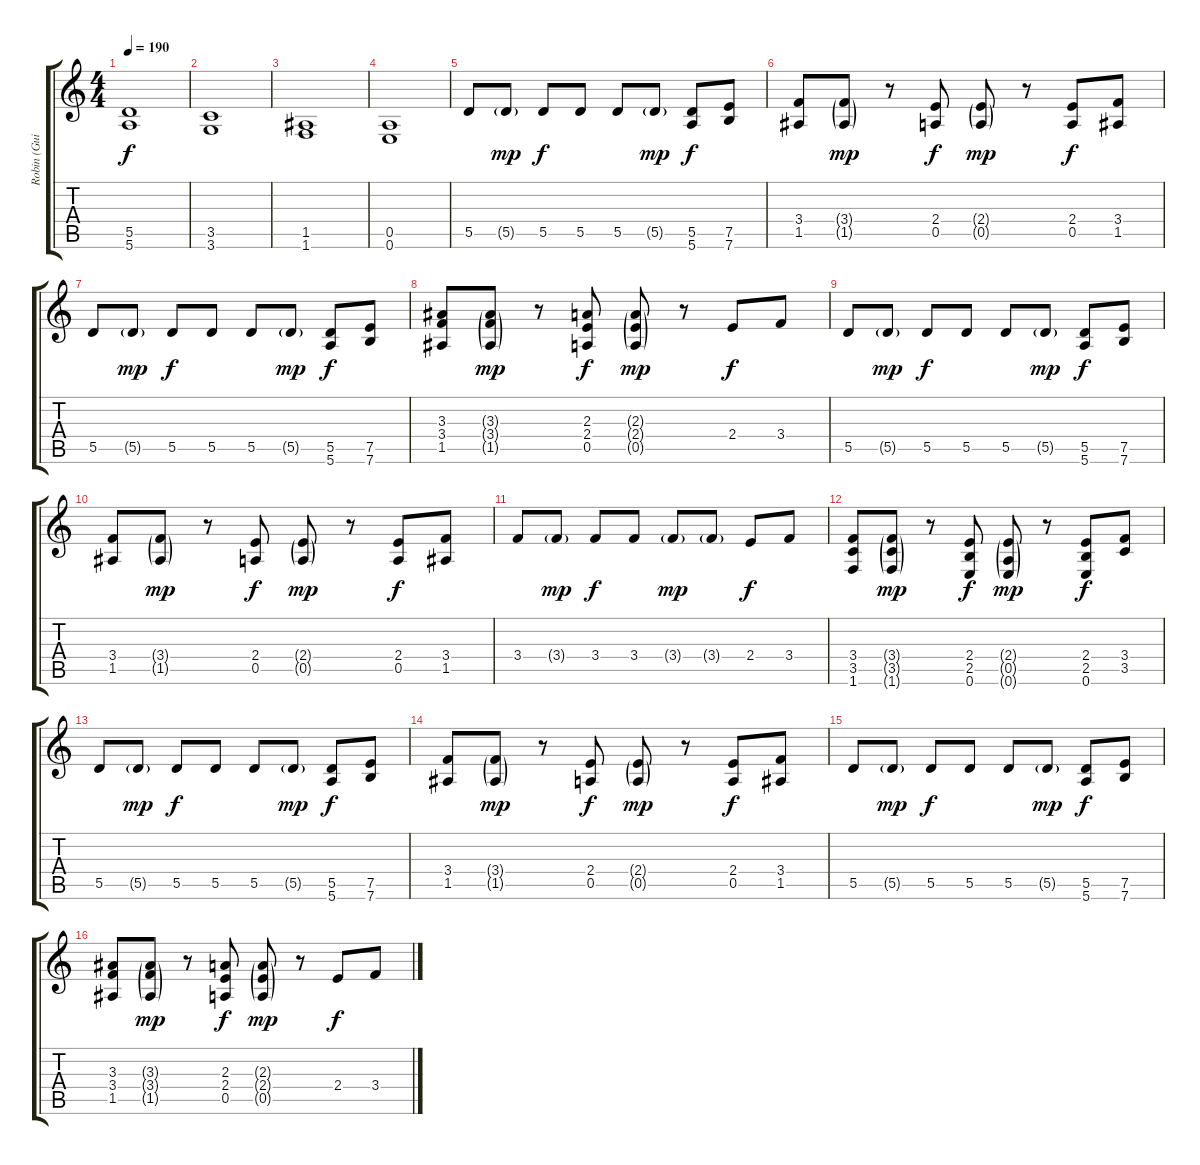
\track ("Robin (Guitar)" "Robin (Gui") {instrument distortionguitar}
\staff {score tabs}
\tuning (E4 B3 G3 D3 A2 E2) {hide}
\ts (4 4)
\tempo 190
\clef g2
\ks c
(5.5 5.6).1{dy f} |
(3.5 3.6).1 |
(1.5 1.6).1 |
(0.5 0.6).1 |
5.5.8 5.5{g}.8{dy mp} 5.5.8{dy f} 5.5.8 5.5.8 5.5{g}.8{dy mp} (5.5 5.6).8{dy f} (7.5 7.6).8 |
(3.4 1.5).8 (3.4{g} 1.5{g}).8{dy mp} r.8 (2.4 0.5).8{dy f} (2.4{g} 0.5{g}).8{dy mp} r.8 (2.4 0.5).8{dy f} (3.4 1.5).8 |
5.5.8 5.5{g}.8{dy mp} 5.5.8{dy f} 5.5.8 5.5.8 5.5{g}.8{dy mp} (5.5 5.6).8{dy f} (7.5 7.6).8 |
(3.3 3.4 1.5).8 (3.3{g} 3.4{g} 1.5{g}).8{dy mp} r.8 (2.3 2.4 0.5).8{dy f} (2.3{g} 2.4{g} 0.5{g}).8{dy mp} r.8 2.4.8{dy f} 3.4.8 |
5.5.8 5.5{g}.8{dy mp} 5.5.8{dy f} 5.5.8 5.5.8 5.5{g}.8{dy mp} (5.5 5.6).8{dy f} (7.5 7.6).8 |
(3.4 1.5).8 (3.4{g} 1.5{g}).8{dy mp} r.8 (2.4 0.5).8{dy f} (2.4{g} 0.5{g}).8{dy mp} r.8 (2.4 0.5).8{dy f} (3.4 1.5).8 |
3.4.8 3.4{g}.8{dy mp} 3.4.8{dy f} 3.4.8 3.4{g}.8{dy mp} 3.4{g}.8 2.4.8{dy f} 3.4.8 |
(3.4 3.5 1.6).8 (3.4{g} 3.5{g} 1.6{g}).8{dy mp} r.8 (2.4 2.5 0.6).8{dy f} (2.4{g} 0.5{g} 0.6{g}).8{dy mp} r.8 (2.4 2.5 0.6).8{dy f} (3.4 3.5).8 |
5.5.8 5.5{g}.8{dy mp} 5.5.8{dy f} 5.5.8 5.5.8 5.5{g}.8{dy mp} (5.5 5.6).8{dy f} (7.5 7.6).8 |
(3.4 1.5).8 (3.4{g} 1.5{g}).8{dy mp} r.8 (2.4 0.5).8{dy f} (2.4{g} 0.5{g}).8{dy mp} r.8 (2.4 0.5).8{dy f} (3.4 1.5).8 |
5.5.8 5.5{g}.8{dy mp} 5.5.8{dy f} 5.5.8 5.5.8 5.5{g}.8{dy mp} (5.5 5.6).8{dy f} (7.5 7.6).8 |
(3.3 3.4 1.5).8 (3.3{g} 3.4{g} 1.5{g}).8{dy mp} r.8 (2.3 2.4 0.5).8{dy f} (2.3{g} 2.4{g} 0.5{g}).8{dy mp} r.8 2.4.8{dy f} 3.4.8
